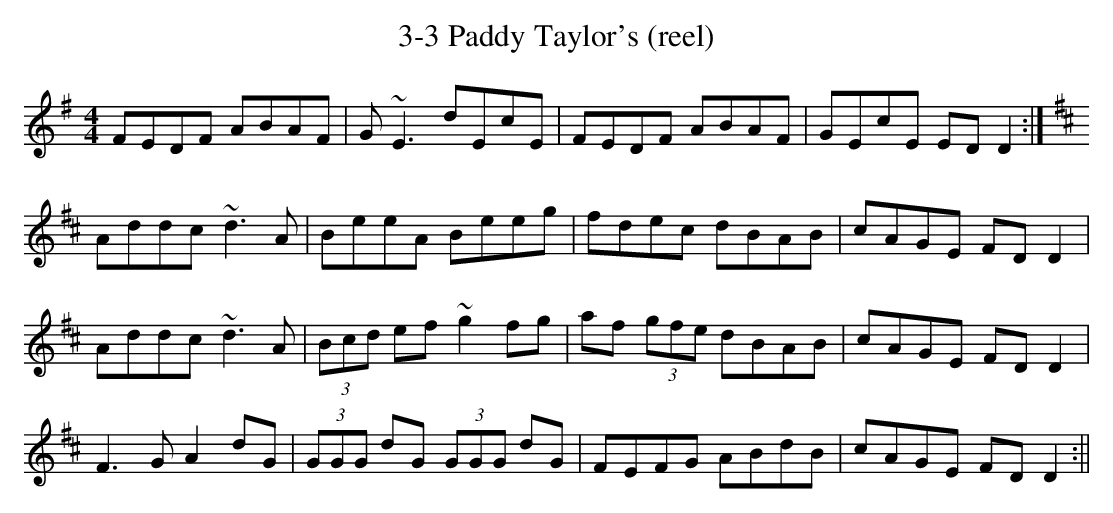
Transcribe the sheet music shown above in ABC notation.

X:1
T: 3-3 Paddy Taylor's (reel)
M: 4/4
L: 1/8
K: Gmaj
FEDF ABAF | G~E3 dEcE | FEDF ABAF | GEcE EDD2 :|
K:D
Addc ~d3A | BeeA Beeg | fdec dBAB | cAGE FDD2 |
Addc ~d3A | (3Bcd ef ~g2fg | af (3gfe dBAB | cAGE FDD2 |
F3G A2dG | (3GGG dG (3GGG dG | FEFG ABdB | cAGE FDD2 :||
